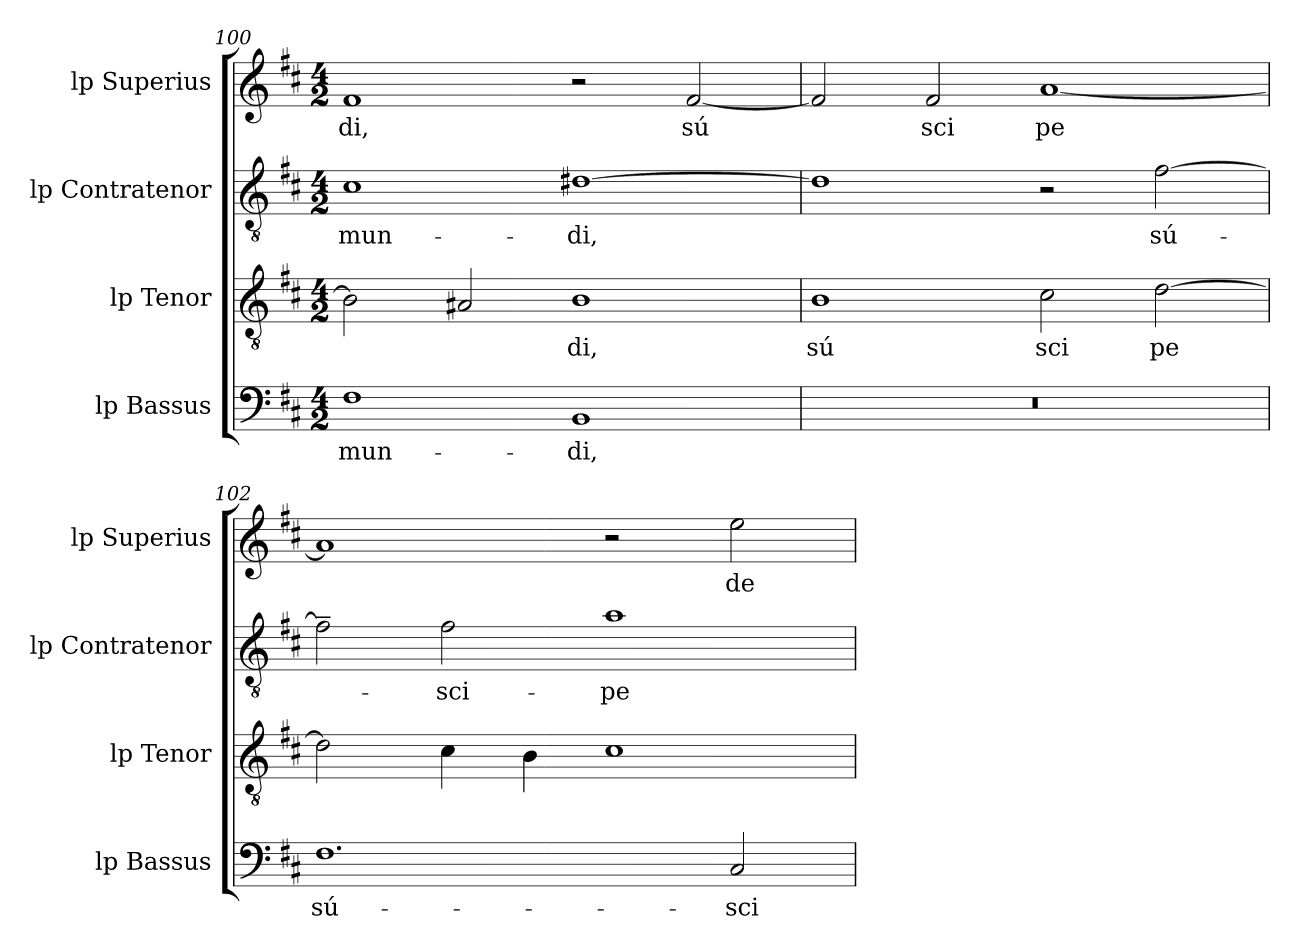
**kern	**text	**kern	**text	**kern	**text	**kern	**text
*part4	*part4	*part3	*part3	*part2	*part2	*part1	*part1
*staff4	*staff4	*staff3	*staff3	*staff2	*staff2	*staff1	*staff1
*I"lp Bassus	*	*I"lp Tenor	*	*I"lp Contratenor	*	*I"lp Superius	*
*I'lp Bassus	*	*I'lp Tenor	*	*I'lp Contratenor	*	*I'lp Superius	*
*clefF4	*	*clefGv2	*	*clefGv2	*	*clefG2	*
*k[f#c#]	*	*k[f#c#]	*	*k[f#c#]	*	*k[f#c#]	*
*D:	*	*D:	*	*D:	*	*D:	*
*M4/2	*	*M4/2	*	*M4/2	*	*M4/2	*
=100	=100	=100	=100	=100	=100	=100	=100
!	!LO:LY:b:cj	!	!	!	!LO:LY:b:cj	!	!LO:LY:b:cj
1F#	mun-	2B\]	.	1c#	mun-	1f#	di,
.	.	2A#X/	.	.	.	.	.
!	!LO:LY:b:cj	!	!LO:LY:b:cj	!	!LO:LY:b:cj	!	!
1BB	-di,	1B	di,	[>1d#X	-di,	2r	.
!	!	!	!	!	!	!	!LO:LY:b:cj
.	.	.	.	.	.	[<2f#/	sú
=101	=101	=101	=101	=101	=101	=101	=101
!	!	!	!LO:LY:b:cj	!	!	!	!
0r	.	1B	sú	1d#]	.	2f#/]	.
!	!	!	!	!	!	!	!LO:LY:b:cj
.	.	.	.	.	.	2f#/	sci
!	!	!	!LO:LY:b:cj	!	!	!	!LO:LY:b:cj
.	.	2c#\	sci	2r	.	[>1a	pe
!	!	!	!LO:LY:b:cj	!	!LO:LY:b:cj	!	!
.	.	[>2d\	pe	[>2f#\	sú-	.	.
!!LO:LB:g=z
=102	=102	=102	=102	=102	=102	=102	=102
!	!LO:LY:b:cj	!	!	!	!	!	!
1.F#	sú-	2d\]	.	2f#~>\]	.	1a]	.
!	!	!	!	!	!LO:LY:b:cj	!	!
.	.	4c#\	.	2f#\	-sci-	.	.
.	.	4B\	.	.	.	.	.
!	!	!	!	!	!LO:LY:b:cj	!	!
.	.	1c#	.	1a	-pe	2r	.
!	!LO:LY:b:cj	!	!	!	!	!	!LO:LY:b:cj
2C#/	-sci-	.	.	.	.	2ee\	de
=	=	=	=	=	=	=	=
*-	*-	*-	*-	*-	*-	*-	*-
